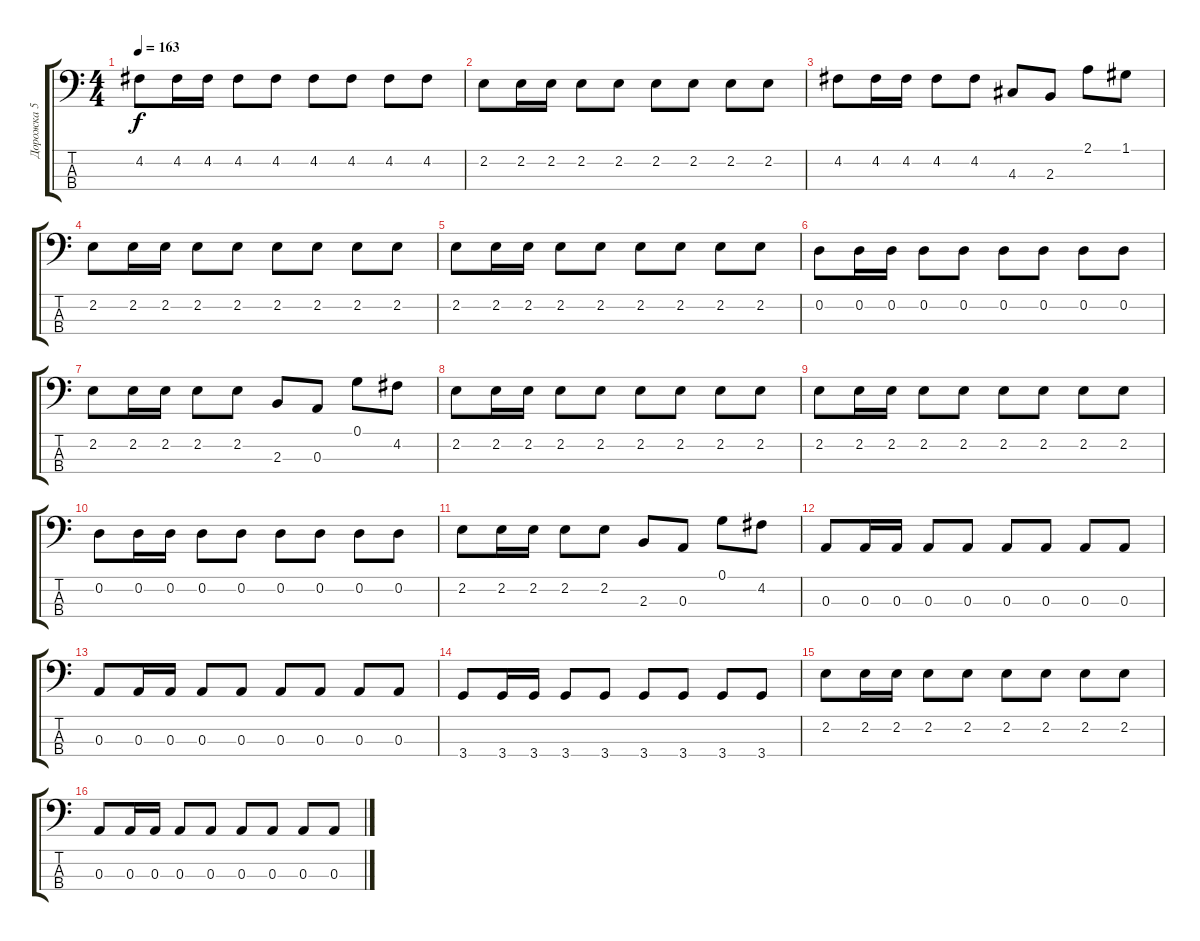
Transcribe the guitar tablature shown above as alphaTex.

\track ("Дорожка 5" "Дорожка 5") {instrument electricbassfinger}
\staff {score tabs}
\tuning (G2 D2 A1 E1) {hide}
\ts (4 4)
\tempo 163
\clef f4
\ks c
4.2.8{dy f} 4.2.16 4.2.16 4.2.8 4.2.8 4.2.8 4.2.8 4.2.8 4.2.8 |
2.2.8 2.2.16 2.2.16 2.2.8 2.2.8 2.2.8 2.2.8 2.2.8 2.2.8 |
4.2.8 4.2.16 4.2.16 4.2.8 4.2.8 4.3.8 2.3.8 2.1.8 1.1.8 |
2.2.8 2.2.16 2.2.16 2.2.8 2.2.8 2.2.8 2.2.8 2.2.8 2.2.8 |
2.2.8 2.2.16 2.2.16 2.2.8 2.2.8 2.2.8 2.2.8 2.2.8 2.2.8 |
0.2.8 0.2.16 0.2.16 0.2.8 0.2.8 0.2.8 0.2.8 0.2.8 0.2.8 |
2.2.8 2.2.16 2.2.16 2.2.8 2.2.8 2.3.8 0.3.8 0.1.8 4.2.8 |
2.2.8 2.2.16 2.2.16 2.2.8 2.2.8 2.2.8 2.2.8 2.2.8 2.2.8 |
2.2.8 2.2.16 2.2.16 2.2.8 2.2.8 2.2.8 2.2.8 2.2.8 2.2.8 |
0.2.8 0.2.16 0.2.16 0.2.8 0.2.8 0.2.8 0.2.8 0.2.8 0.2.8 |
2.2.8 2.2.16 2.2.16 2.2.8 2.2.8 2.3.8 0.3.8 0.1.8 4.2.8 |
0.3.8 0.3.16 0.3.16 0.3.8 0.3.8 0.3.8 0.3.8 0.3.8 0.3.8 |
0.3.8 0.3.16 0.3.16 0.3.8 0.3.8 0.3.8 0.3.8 0.3.8 0.3.8 |
3.4.8 3.4.16 3.4.16 3.4.8 3.4.8 3.4.8 3.4.8 3.4.8 3.4.8 |
2.2.8 2.2.16 2.2.16 2.2.8 2.2.8 2.2.8 2.2.8 2.2.8 2.2.8 |
0.3.8 0.3.16 0.3.16 0.3.8 0.3.8 0.3.8 0.3.8 0.3.8 0.3.8
